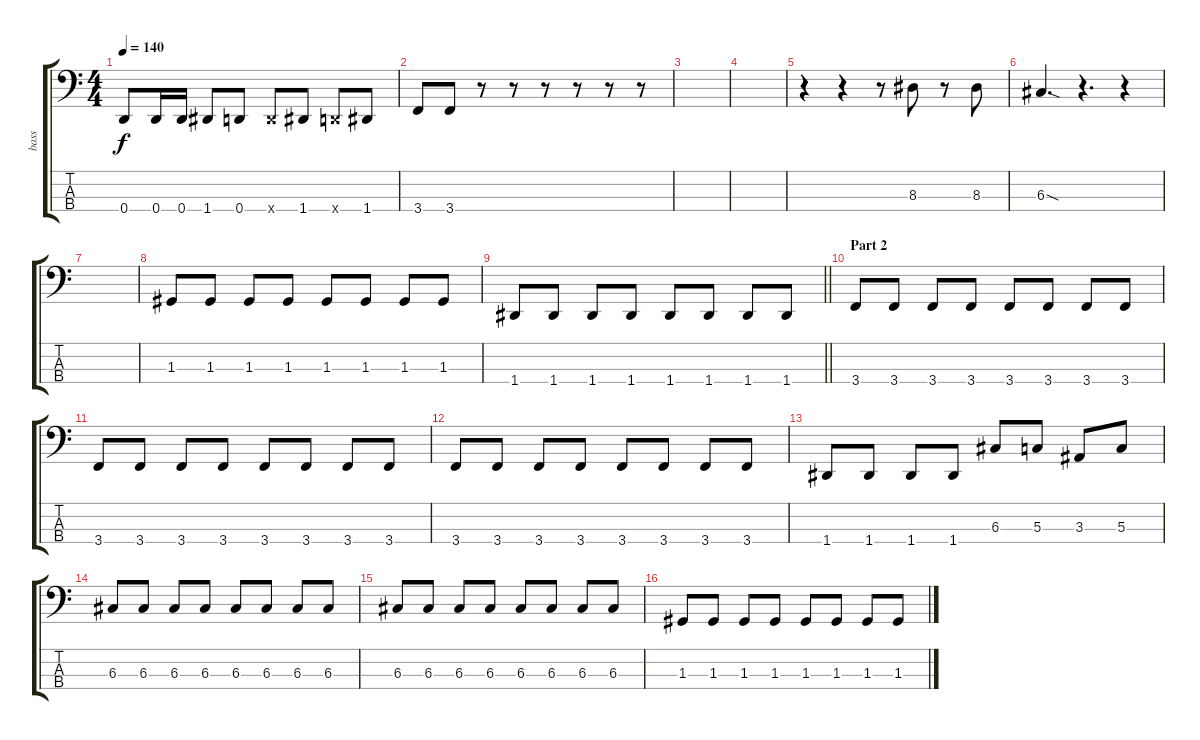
\track ("bass" "bass") {instrument electricbassfinger}
\staff {score tabs}
\tuning (F2 C2 G1 D1) {hide}
\ts (4 4)
\tempo 140
\clef f4
\ks c
0.4.8{dy f} 0.4.16 0.4.16 1.4.8 0.4.8 0.4{x}.8 1.4.8 0.4{x}.8 1.4.8 |
3.4.8 3.4.8 r.8 r.8 r.8 r.8 r.8 r.8 |
|
|
r.4 r.4 r.8 8.3.8 r.8 8.3.8 |
6.3{sod}.4{d} r.4{d} r.4 |
|
1.3.8 1.3.8 1.3.8 1.3.8 1.3.8 1.3.8 1.3.8 1.3.8 |
\barLineRight lightlight
1.4.8 1.4.8 1.4.8 1.4.8 1.4.8 1.4.8 1.4.8 1.4.8 |
\section ("" "Part 2")
3.4.8 3.4.8 3.4.8 3.4.8 3.4.8 3.4.8 3.4.8 3.4.8 |
3.4.8 3.4.8 3.4.8 3.4.8 3.4.8 3.4.8 3.4.8 3.4.8 |
3.4.8 3.4.8 3.4.8 3.4.8 3.4.8 3.4.8 3.4.8 3.4.8 |
1.4.8 1.4.8 1.4.8 1.4.8 6.3.8 5.3.8 3.3.8 5.3.8 |
6.3.8 6.3.8 6.3.8 6.3.8 6.3.8 6.3.8 6.3.8 6.3.8 |
6.3.8 6.3.8 6.3.8 6.3.8 6.3.8 6.3.8 6.3.8 6.3.8 |
1.3.8 1.3.8 1.3.8 1.3.8 1.3.8 1.3.8 1.3.8 1.3.8
